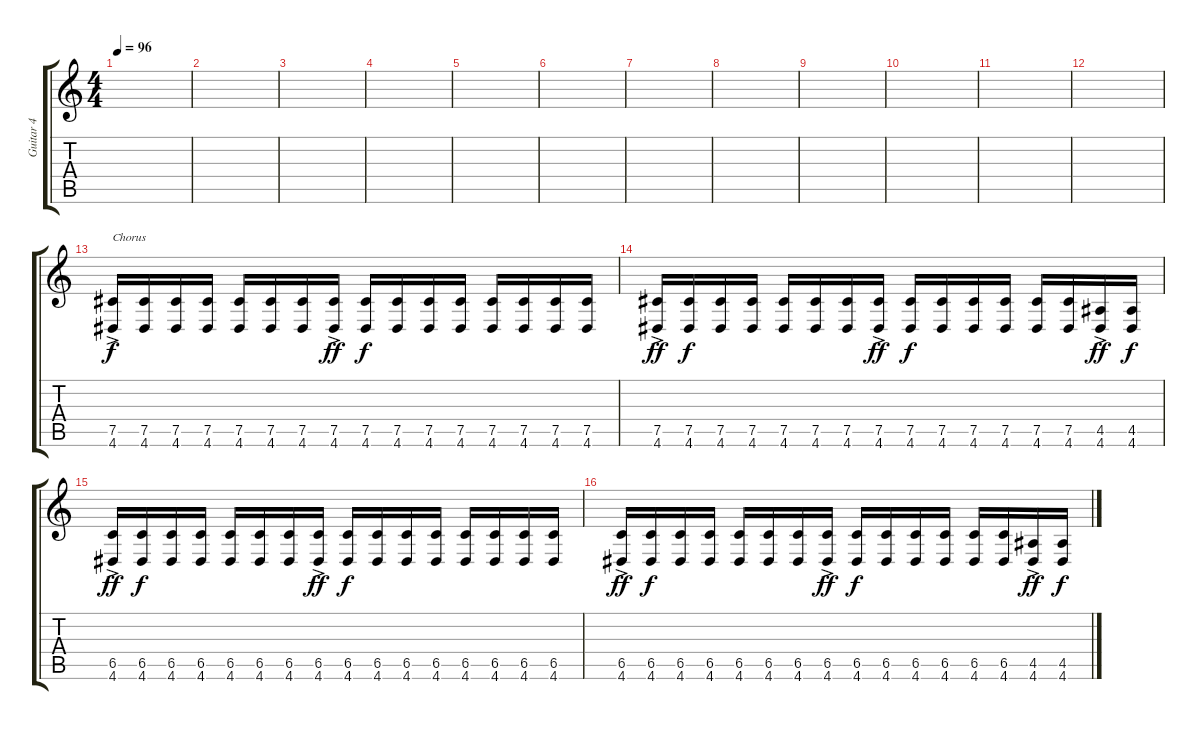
\track ("Guitar 4" "Guitar 4") {instrument distortionguitar}
\staff {score tabs}
\tuning (Db4 Ab3 E3 B2 Gb2 B1) {hide}
\ts (4 4)
\tempo 96
\clef g2
\ks c
|
|
|
|
|
|
|
|
|
|
|
|
(7.5{ac} 4.6{ac}).16{txt "Chorus"} (7.5 4.6).16{dy f} (7.5 4.6).16 (7.5 4.6).16 (7.5 4.6).16 (7.5 4.6).16 (7.5 4.6).16 (7.5{ac} 4.6{ac}).16{dy ff} (7.5 4.6).16{dy f} (7.5 4.6).16 (7.5 4.6).16 (7.5 4.6).16 (7.5 4.6).16 (7.5 4.6).16 (7.5 4.6).16 (7.5 4.6).16 |
(7.5{ac} 4.6{ac}).16{dy ff} (7.5 4.6).16{dy f} (7.5 4.6).16 (7.5 4.6).16 (7.5 4.6).16 (7.5 4.6).16 (7.5 4.6).16 (7.5{ac} 4.6{ac}).16{dy ff} (7.5 4.6).16{dy f} (7.5 4.6).16 (7.5 4.6).16 (7.5 4.6).16 (7.5 4.6).16 (7.5 4.6).16 (4.5{ac} 4.6{ac}).16{dy ff} (4.5 4.6).16{dy f} |
(6.5{ac} 4.6{ac}).16{dy ff} (6.5 4.6).16{dy f} (6.5 4.6).16 (6.5 4.6).16 (6.5 4.6).16 (6.5 4.6).16 (6.5 4.6).16 (6.5{ac} 4.6{ac}).16{dy ff} (6.5 4.6).16{dy f} (6.5 4.6).16 (6.5 4.6).16 (6.5 4.6).16 (6.5 4.6).16 (6.5 4.6).16 (6.5 4.6).16 (6.5 4.6).16 |
(6.5{ac} 4.6{ac}).16{dy ff} (6.5 4.6).16{dy f} (6.5 4.6).16 (6.5 4.6).16 (6.5 4.6).16 (6.5 4.6).16 (6.5 4.6).16 (6.5{ac} 4.6{ac}).16{dy ff} (6.5 4.6).16{dy f} (6.5 4.6).16 (6.5 4.6).16 (6.5 4.6).16 (6.5 4.6).16 (6.5 4.6).16 (4.5{ac} 4.6{ac}).16{dy ff} (4.5 4.6).16{dy f}
